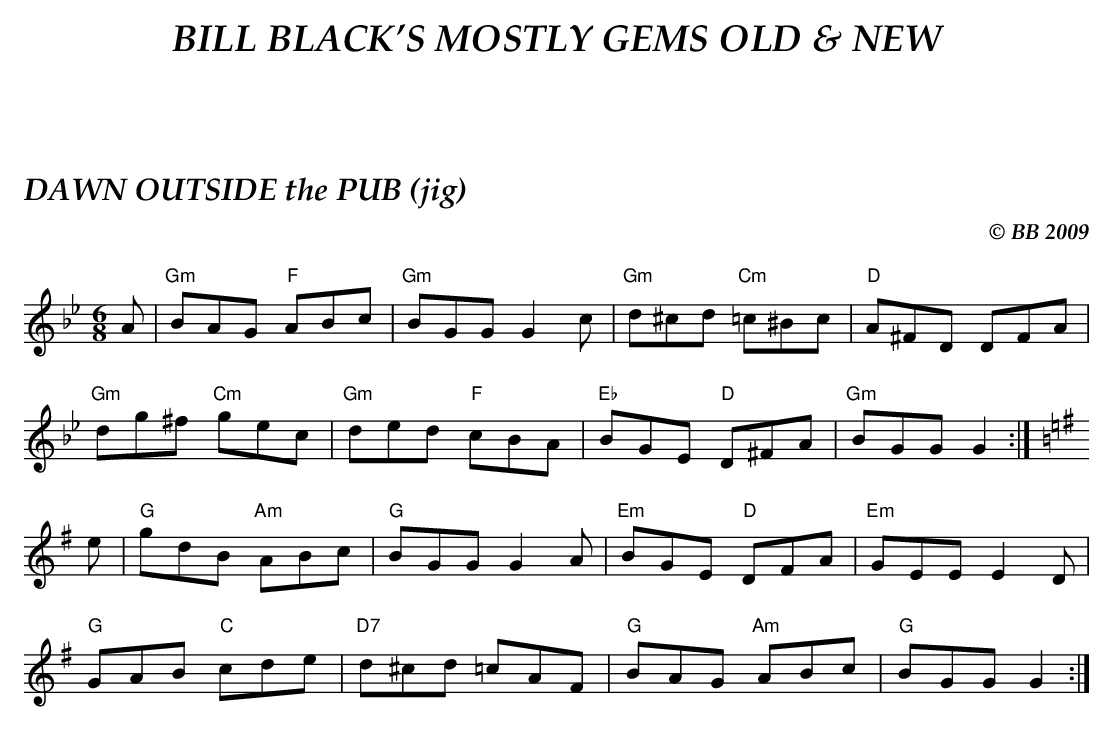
X:1
T:DAWN OUTSIDE the PUB (jig)
L:1/8
C:© BB 2009
M:6/8
Q:1/4=160
K:Gm
A|"Gm"BAG "F"ABc|"Gm"BGG G2c|"Gm"d^cd "Cm"=c^Bc|"D"A^FD DFA|
"Gm"dg^f "Cm"gec|"Gm"ded "F"cBA|"Eb"BGE "D"D^FA|"Gm"BGG G2 :|
K:G
e|"G"gdB "Am"ABc|"G"BGG G2A|"Em"BGE "D"DFA|"Em"GEE E2 D|
"G"GAB "C"cde|"D7"d^cd =cAF|"G"BAG "Am"ABc|"G"BGG G2 :|
